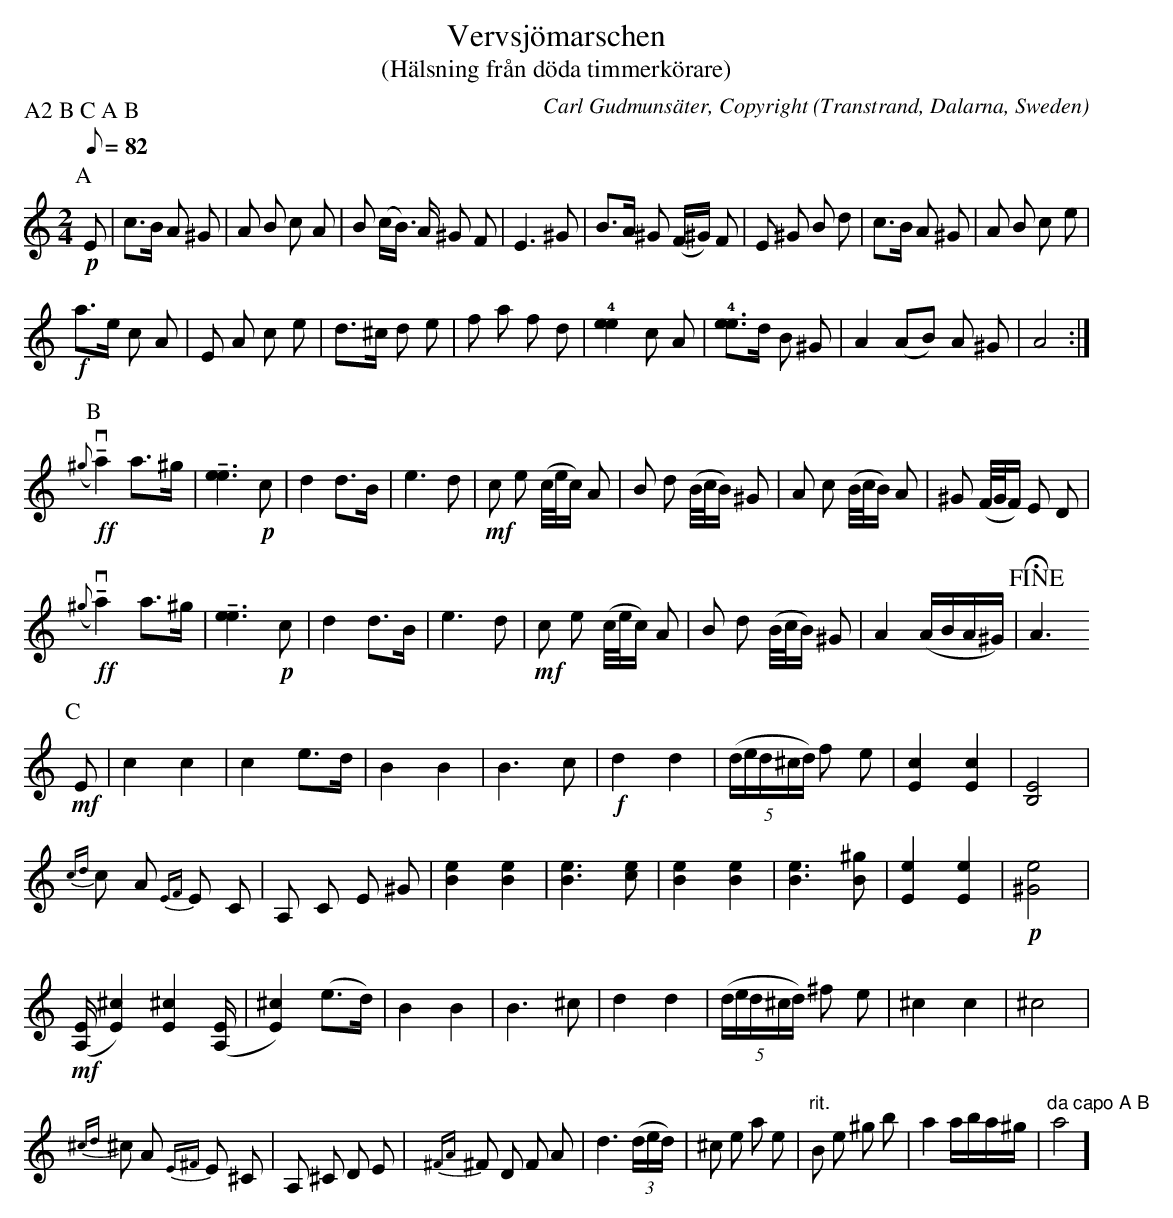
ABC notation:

X:1
T: Vervsjömarschen
T: (Hälsning från döda timmerkörare)
O: Transtrand, Dalarna, Sweden
C: Carl Gudmunsäter, Copyright
P: A2 B C A B
M:2/4
L:1/8
K:C
Q:82 Andante
P:A
+p+ E|c>B A ^G|A B c A|  B (c/2B/2) > A ^G F | E3 ^G| B>A ^G (F/2^G/2) F | E ^G B d |c>B A ^G|A B c e|
+f+ a>e c A| E A c e| d>^c d e|f a f d| !4![e2e2] c A | !4![ee]>d B ^G|A2  (AB) A ^G |A4:|
P:B
+ff+ (v{^g}!tenuto!a2) a>^g| !tenuto![e3e3] +p+ c | d2 d>B | e3 d | +mf+ c e (c/4e/4c/2) A | B d (B/4c/4B/2) ^G | A c (B/4c/4B/2) A | ^G (F/4G/4F/2) E D |
+ff+ (v{^g}!tenuto!a2) a>^g| !tenuto![e3e3] +p+ c | d2 d>B | e3 d | +mf+ !rit.! c e (c/4e/4c/2) A | B d (B/4c/4B/2) ^G | A2 (A/2B/2A/2^G/2) | !fine! !fermata!A3
P:C
+mf+ E | c2 c2 | c2 e>d | B2 B2 | B3 c | +f+ d2 d2 | (5(d/2e/2d/2^c/2d/2) f e | [c2E2] [c2E2] | [B,4E4] |
{cd} c A {EF} E C | A, C E ^G | [e2B2] [e2B2] | [e3B3] [ec] | [e2B2] [e2B2] | [e3B3] [^gB] | !rit.! [e2E2] [e2E2] | +p+ [e4^G4] |
+mf+ ([E/2A,/2]  [E2^c2]) [E2^c2] ([E/2A,/2] | [E2^c2]) (e>d) | B2 B2 | B3 ^c | d2 d2 | (5(d/2e/2d/2^c/2d/2) ^f e | ^c2 c2 | ^c4 |
{^cd} ^c A {E^F} E ^C | A, ^C D E | {^FA} ^F D F A | d3 (3(d/2e/2d/2) | ^c e a e | "rit." B e ^g b | a2 a/2b/2a/2^g/2 | "da capo A B" a4]
